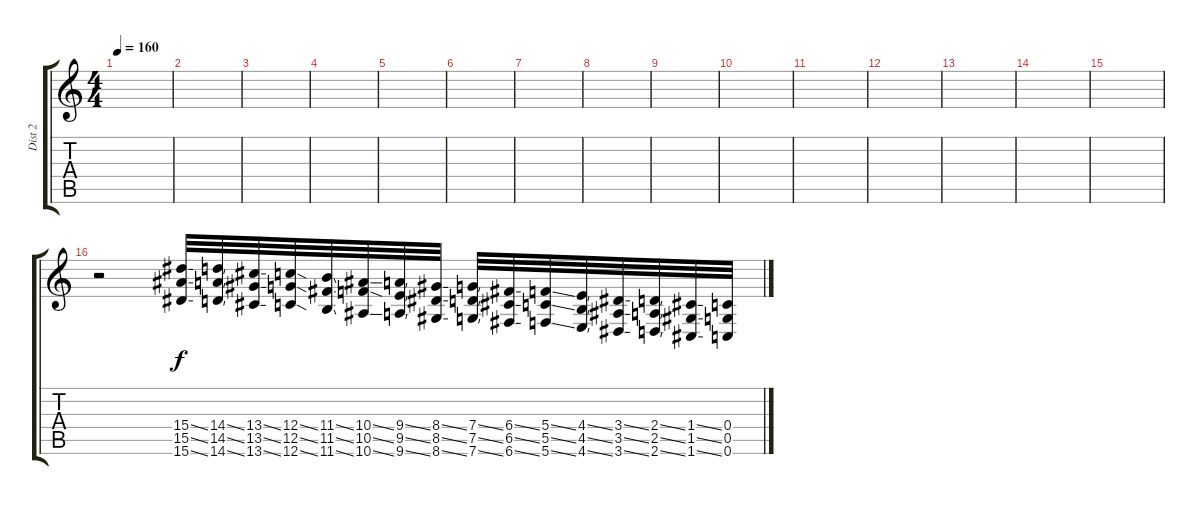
\track ("Dist 2" "Dist 2") {instrument distortionguitar}
\staff {score tabs}
\tuning (D4 A3 F3 C3 G2 C2) {hide}
\ts (4 4)
\tempo 160
\clef g2
\ks c
|
|
|
|
|
|
|
|
|
|
|
|
|
|
|
r.2 (15.4{ss} 15.5{ss} 15.6{ss}).32{volume 16 instrument guitarfretnoise} (14.4{ss} 14.5{ss} 14.6{ss}).32 (13.4{ss} 13.5{ss} 13.6{ss}).32 (12.4{ss} 12.5{ss} 12.6{ss}).32 (11.4{ss} 11.5{ss} 11.6{ss}).32 (10.4{ss} 10.5{ss} 10.6{ss}).32 (9.4{ss} 9.5{ss} 9.6{ss}).32 (8.4{ss} 8.5{ss} 8.6{ss}).32 (7.4{ss} 7.5{ss} 7.6{ss}).32 (6.4{ss} 6.5{ss} 6.6{ss}).32 (5.4{ss} 5.5{ss} 5.6{ss}).32 (4.4{ss} 4.5{ss} 4.6{ss}).32 (3.4{ss} 3.5{ss} 3.6{ss}).32 (2.4{ss} 2.5{ss} 2.6{ss}).32 (1.4{ss} 1.5{ss} 1.6{ss}).32 (0.4 0.5 0.6).32
